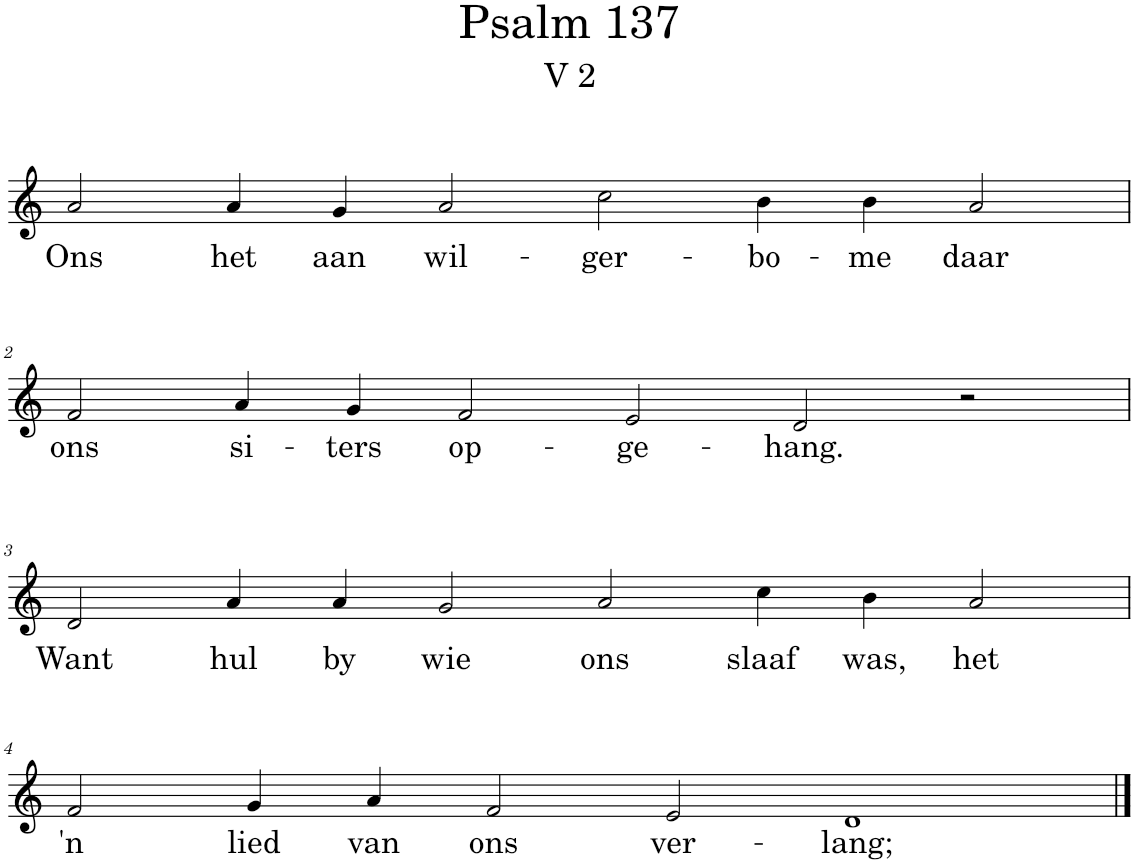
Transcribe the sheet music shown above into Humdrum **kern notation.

**kern	**text
*part1	*part1
*staff1	*staff1
*I"Pipe Organ	*
*I'Org.	*
*clefG2	*
*k[]	*
*M12/4	*
=1	=1
!	!LO:LY:b
2a/	Ons
!	!LO:LY:b
4a/	het
!	!LO:LY:b
4g/	aan
!	!LO:LY:b
2a/	wil-
!	!LO:LY:b
2cc\	-ger-
!	!LO:LY:b
4b\	-bo-
!	!LO:LY:b
4b\	-me
!	!LO:LY:b
2a/	daar
!!LO:LB:g=z
=2	=2
*M12/4	*
!	!LO:LY:b
2f/	ons
!	!LO:LY:b
4a/	si-
!	!LO:LY:b
4g/	-ters
!	!LO:LY:b
2f/	op-
!	!LO:LY:b
2e/	-ge-
!	!LO:LY:b
2d/	-hang.
2r	.
!!LO:LB:g=z
=3	=3
*M12/4	*
!	!LO:LY:b
2d/	Want
!	!LO:LY:b
4a/	hul
!	!LO:LY:b
4a/	by
!	!LO:LY:b
2g/	wie
!	!LO:LY:b
2a/	ons
!	!LO:LY:b
4cc\	slaaf
!	!LO:LY:b
4b\	was,
!	!LO:LY:b
2a/	het
!!LO:LB:g=z
=4	=4
*M12/4	*
!	!LO:LY:b
2f/	'n
!	!LO:LY:b
4g/	lied
!	!LO:LY:b
4a/	van
!	!LO:LY:b
2f/	ons
!	!LO:LY:b
2e/	ver-
!	!LO:LY:b
1d	-lang;
==	==
*-	*-
